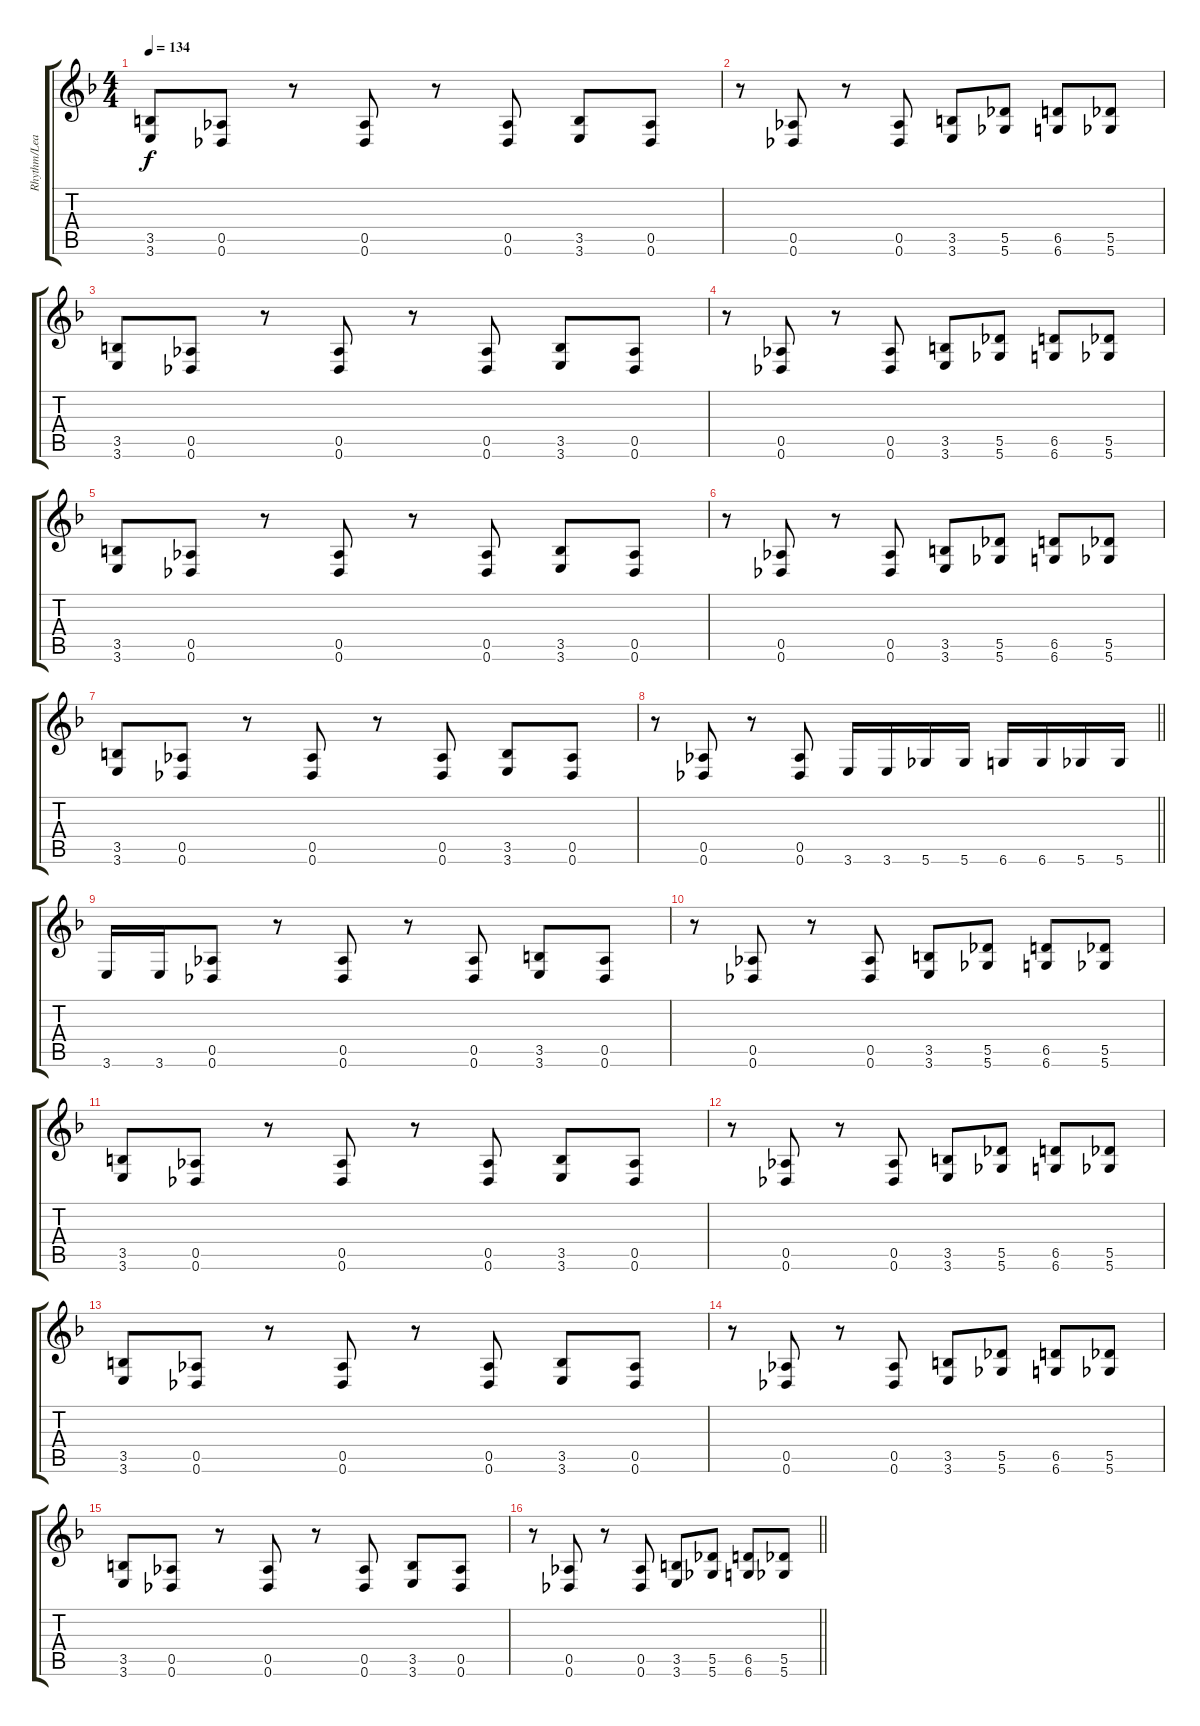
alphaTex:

\track ("Rhythm/Lead" "Rhythm/Lea") {instrument distortionguitar}
\staff {score tabs}
\tuning (Eb4 Bb3 Gb3 Db3 Ab2 Db2) {hide}
\ts (4 4)
\tempo 134
\clef g2
\ks f
(3.5 3.6).8{dy f} (0.5 0.6).8 r.8 (0.5 0.6).8 r.8 (0.5 0.6).8 (3.5 3.6).8 (0.5 0.6).8 |
r.8 (0.5 0.6).8 r.8 (0.5 0.6).8 (3.5 3.6).8 (5.5 5.6).8 (6.5 6.6).8 (5.5 5.6).8 |
(3.5 3.6).8 (0.5 0.6).8 r.8 (0.5 0.6).8 r.8 (0.5 0.6).8 (3.5 3.6).8 (0.5 0.6).8 |
r.8 (0.5 0.6).8 r.8 (0.5 0.6).8 (3.5 3.6).8 (5.5 5.6).8 (6.5 6.6).8 (5.5 5.6).8 |
(3.5 3.6).8 (0.5 0.6).8 r.8 (0.5 0.6).8 r.8 (0.5 0.6).8 (3.5 3.6).8 (0.5 0.6).8 |
r.8 (0.5 0.6).8 r.8 (0.5 0.6).8 (3.5 3.6).8 (5.5 5.6).8 (6.5 6.6).8 (5.5 5.6).8 |
(3.5 3.6).8 (0.5 0.6).8 r.8 (0.5 0.6).8 r.8 (0.5 0.6).8 (3.5 3.6).8 (0.5 0.6).8 |
\barLineRight lightlight
r.8 (0.5 0.6).8 r.8 (0.5 0.6).8 3.6.16 3.6.16 5.6.16 5.6.16 6.6.16 6.6.16 5.6.16 5.6.16 |
3.6.16 3.6.16 (0.5 0.6).8 r.8 (0.5 0.6).8 r.8 (0.5 0.6).8 (3.5 3.6).8 (0.5 0.6).8 |
r.8 (0.5 0.6).8 r.8 (0.5 0.6).8 (3.5 3.6).8 (5.5 5.6).8 (6.5 6.6).8 (5.5 5.6).8 |
(3.5 3.6).8 (0.5 0.6).8 r.8 (0.5 0.6).8 r.8 (0.5 0.6).8 (3.5 3.6).8 (0.5 0.6).8 |
r.8 (0.5 0.6).8 r.8 (0.5 0.6).8 (3.5 3.6).8 (5.5 5.6).8 (6.5 6.6).8 (5.5 5.6).8 |
(3.5 3.6).8 (0.5 0.6).8 r.8 (0.5 0.6).8 r.8 (0.5 0.6).8 (3.5 3.6).8 (0.5 0.6).8 |
r.8 (0.5 0.6).8 r.8 (0.5 0.6).8 (3.5 3.6).8 (5.5 5.6).8 (6.5 6.6).8 (5.5 5.6).8 |
(3.5 3.6).8 (0.5 0.6).8 r.8 (0.5 0.6).8 r.8 (0.5 0.6).8 (3.5 3.6).8 (0.5 0.6).8 |
\barLineRight lightlight
r.8 (0.5 0.6).8 r.8 (0.5 0.6).8 (3.5 3.6).8 (5.5 5.6).8 (6.5 6.6).8 (5.5 5.6).8
